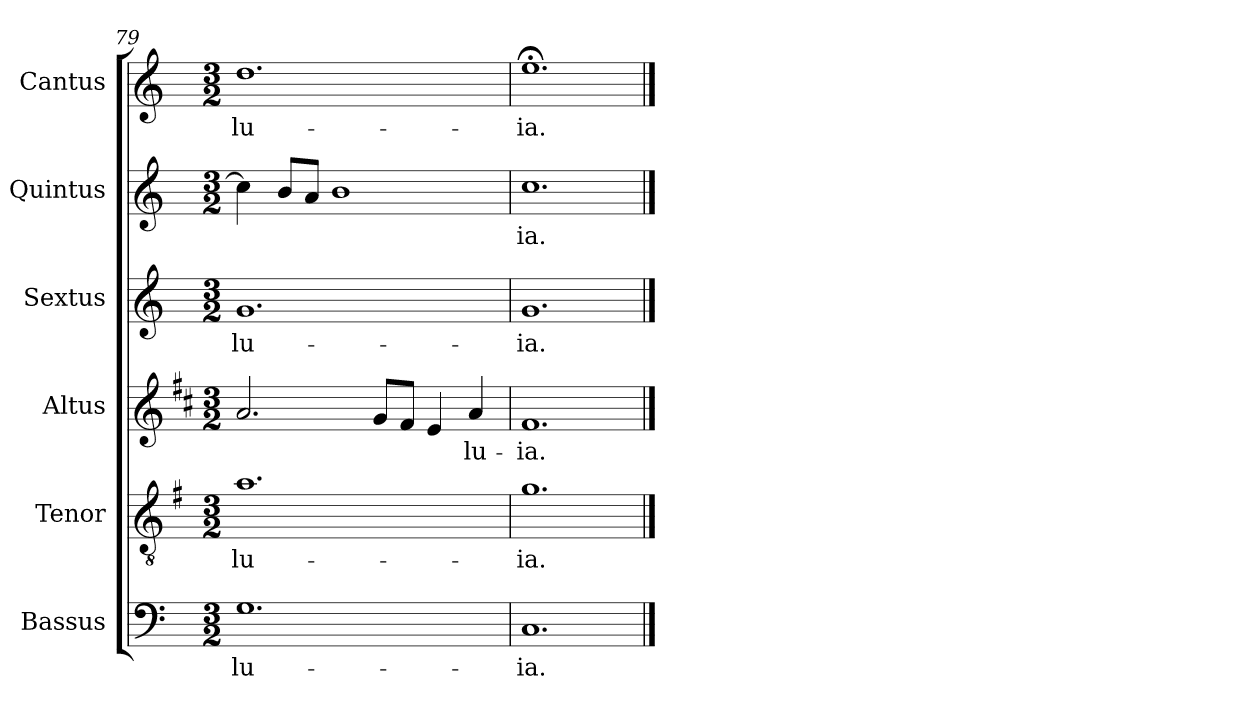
**kern	**text	**kern	**text	**kern	**text	**kern	**text	**kern	**text	**kern	**text
*part6	*part6	*part5	*part5	*part4	*part4	*part3	*part3	*part2	*part2	*part1	*part1
*staff6	*staff6	*staff5	*staff5	*staff4	*staff4	*staff3	*staff3	*staff2	*staff2	*staff1	*staff1
*I"Bassus	*	*I"Tenor	*	*I"Altus	*	*I"Sextus	*	*I"Quintus	*	*I"Cantus	*
*I'B	*	*I'T	*	*I'A	*	*	*	*	*	*I'C	*
*clefF4	*	*clefGv2	*	*clefG2	*	*clefG2	*	*clefG2	*	*clefG2	*
*	*	*ITrd4c7	*	*ITrd1c2	*	*	*	*	*	*	*
*k[]	*	*k[]	*	*k[]	*	*k[]	*	*k[]	*	*k[]	*
*C:	*	*C:	*	*C:	*	*C:	*	*C:	*	*C:	*
*M3/2	*	*M3/2	*	*M3/2	*	*M3/2	*	*M3/2	*	*M3/2	*
=79	=79	=79	=79	=79	=79	=79	=79	=79	=79	=79	=79
!	!LO:LY:b	!	!LO:LY:b	!	!	!	!LO:LY:b	!	!	!	!LO:LY:b
1.G	-lu-	1.d	-lu-	2.g/	.	1.g	-lu-	4cc\]	.	1.dd	-lu-
.	.	.	.	.	.	.	.	8b/L	.	.	.
.	.	.	.	.	.	.	.	8a/J	.	.	.
.	.	.	.	.	.	.	.	1b	.	.	.
.	.	.	.	8f/L	.	.	.	.	.	.	.
.	.	.	.	8e/J	.	.	.	.	.	.	.
.	.	.	.	4d/	.	.	.	.	.	.	.
!	!	!	!	!	!LO:LY:b	!	!	!	!	!	!
.	.	.	.	4g/	-lu-	.	.	.	.	.	.
=80	=80	=80	=80	=80	=80	=80	=80	=80	=80	=80	=80
!	!LO:LY:b	!	!LO:LY:b	!	!LO:LY:b	!	!LO:LY:b	!	!LO:LY:b	!	!LO:LY:b
1.C	-ia.	1.c	-ia.	1.e	-ia.	1.g	-ia.	1.cc	-ia.	1.ee;<	-ia.
==	==	==	==	==	==	==	==	==	==	==	==
*-	*-	*-	*-	*-	*-	*-	*-	*-	*-	*-	*-
